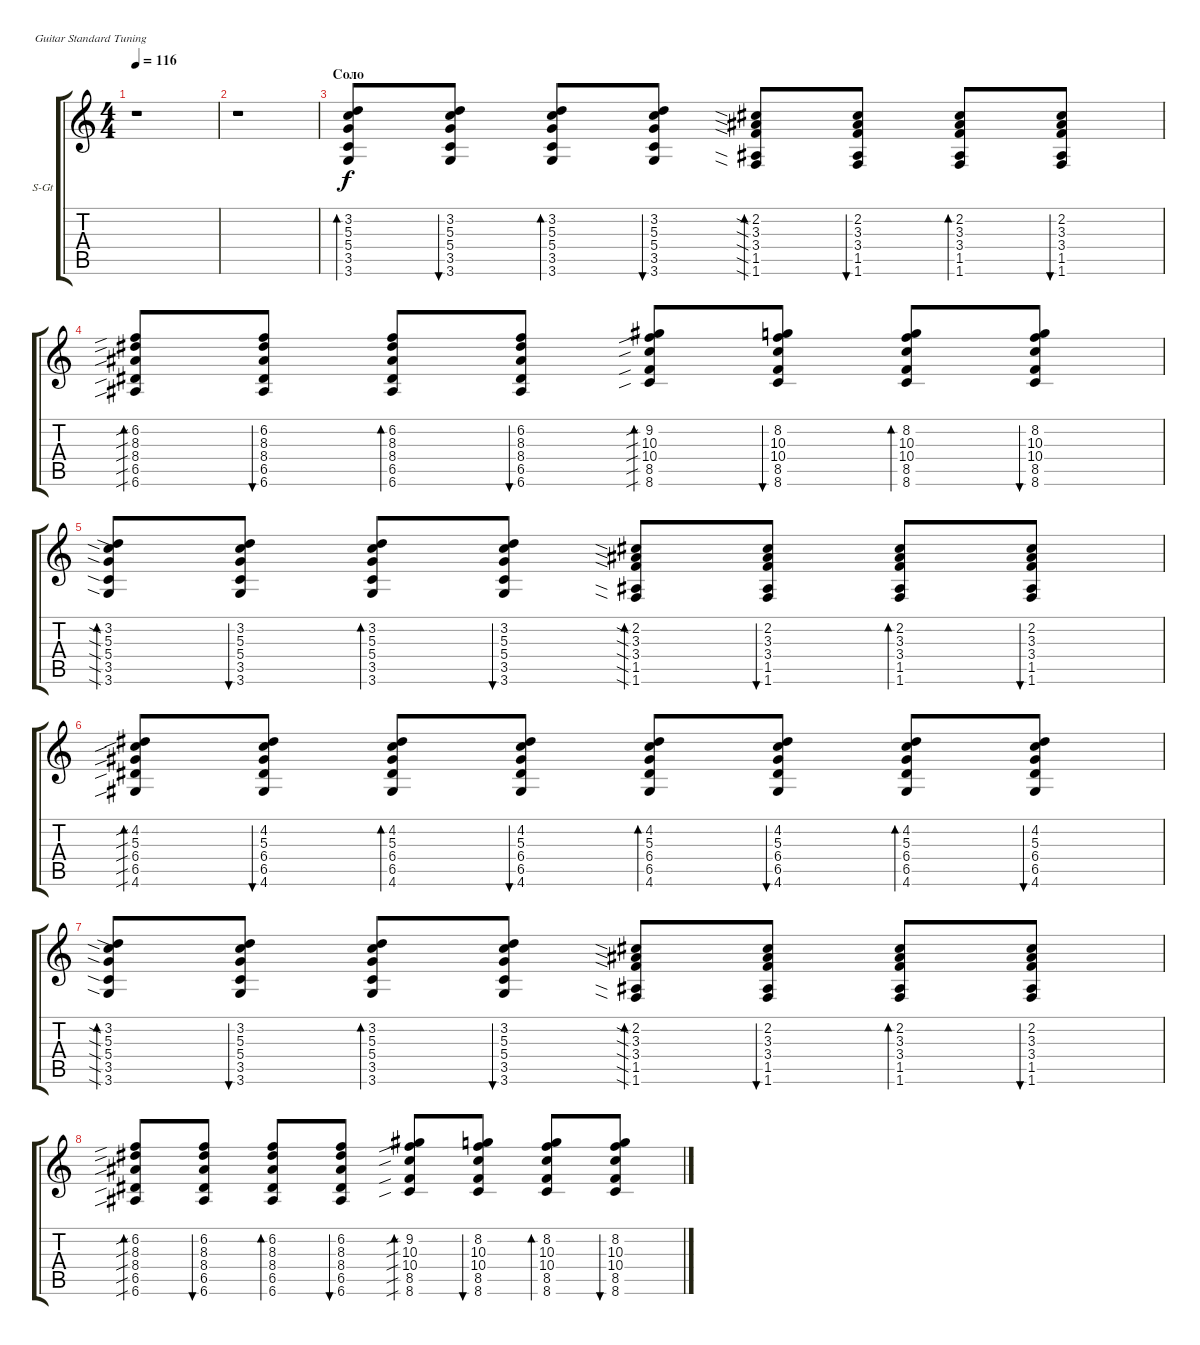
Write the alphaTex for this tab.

\defaultSystemsLayout 4
\bracketExtendMode groupsimilarinstruments
\firstSystemTrackNameOrientation horizontal
\otherSystemsTrackNameOrientation horizontal
\track ("Steel Guitar" "S-Gt") {instrument acousticguitarsteel}
\staff {score tabs}
\tuning (E4 B3 G3 D3 A2 E2)
\ts (4 4)
\tempo 116
\clef g2
\ks c
r.1{dy f} |
r.1 |
\section ("" "Соло")
(5.4 3.5 5.3 3.6 3.2).8{bd 119} (5.4 3.5 3.2 5.3 3.6).8{bu 119} (5.4 3.5 3.6 5.3 3.2).8{bd 118} (5.4 3.5 5.3 3.2 3.6).8{bu 117} (3.4{sia} 1.5{sia} 1.6{sia} 3.3{sia} 2.2{sia}).8{bd 116} (3.4 1.5 2.2 3.3 1.6).8{bu 115} (3.4 1.5 2.2 3.3 1.6).8{bd 114} (3.4 1.5 2.2 3.3 1.6).8{bu 114} |
(8.4{sib} 6.5{sib} 6.6{sib} 8.3{sib} 6.2{sib}).8{bd 114} (8.4 6.5 6.6 8.3 6.2).8{bu 114} (8.4 6.5 6.6 8.3 6.2).8{bd 114} (8.4 6.5 6.6 8.3 6.2).8{bu 114} (10.4{sib} 8.5{sib} 8.6{sib} 10.3{sib} 9.2{sib}).8{bd 114} (10.4 8.5 8.6 10.3 8.2).8{bu 114} (10.4 8.5 8.6 10.3 8.2).8{bd 114} (10.4 8.5 8.6 10.3 8.2).8{bu 114} |
(5.4{sia} 3.5{sia} 3.6{sia} 5.3{sia} 3.2{sia}).8{bd 114} (5.4 3.5 3.6 5.3 3.2).8{bu 114} (5.4 3.5 3.6 5.3 3.2).8{bd 114} (5.4 3.5 3.6 5.3 3.2).8{bu 114} (3.4{sia} 1.5{sia} 1.6{sia} 3.3{sia} 2.2{sia}).8{bd 114} (3.4 1.5 1.6 3.3 2.2).8{bu 114} (3.4 1.5 1.6 3.3 2.2).8{bd 114} (3.4 1.5 1.6 3.3 2.2).8{bu 114} |
(6.5{sib} 4.6{sib} 6.4{sib} 5.3{sib} 4.2{sib}).8{bd 114} (6.5 4.6 6.4 5.3 4.2).8{bu 114} (6.5 4.6 6.4 5.3 4.2).8{bd 114} (6.5 4.6 6.4 5.3 4.2).8{bu 114} (6.5 4.6 6.4 5.3 4.2).8{bd 114} (6.5 4.6 6.4 5.3 4.2).8{bu 114} (6.5 4.6 6.4 5.3 4.2).8{bd 114} (6.5 4.6 6.4 5.3 4.2).8{bu 114} |
(5.4{sia} 3.5{sia} 5.3{sia} 3.6{sia} 3.2{sia}).8{bd 119} (5.4 3.5 3.2 5.3 3.6).8{bu 119} (5.4 3.5 3.6 5.3 3.2).8{bd 118} (5.4 3.5 5.3 3.2 3.6).8{bu 117} (3.4{sia} 1.5{sia} 1.6{sia} 3.3{sia} 2.2{sia}).8{bd 116} (3.4 1.5 2.2 3.3 1.6).8{bu 115} (3.4 1.5 2.2 3.3 1.6).8{bd 114} (3.4 1.5 2.2 3.3 1.6).8{bu 114} |
(8.4{sib} 6.5{sib} 6.6{sib} 8.3{sib} 6.2{sib}).8{bd 114} (8.4 6.5 6.6 8.3 6.2).8{bu 114} (8.4 6.5 6.6 8.3 6.2).8{bd 114} (8.4 6.5 6.6 8.3 6.2).8{bu 114} (10.4{sib} 8.5{sib} 8.6{sib} 10.3{sib} 9.2{sib}).8{bd 114} (10.4 8.5 8.6 10.3 8.2).8{bu 114} (10.4 8.5 8.6 10.3 8.2).8{bd 114} (10.4 8.5 8.6 10.3 8.2).8{bu 114}
